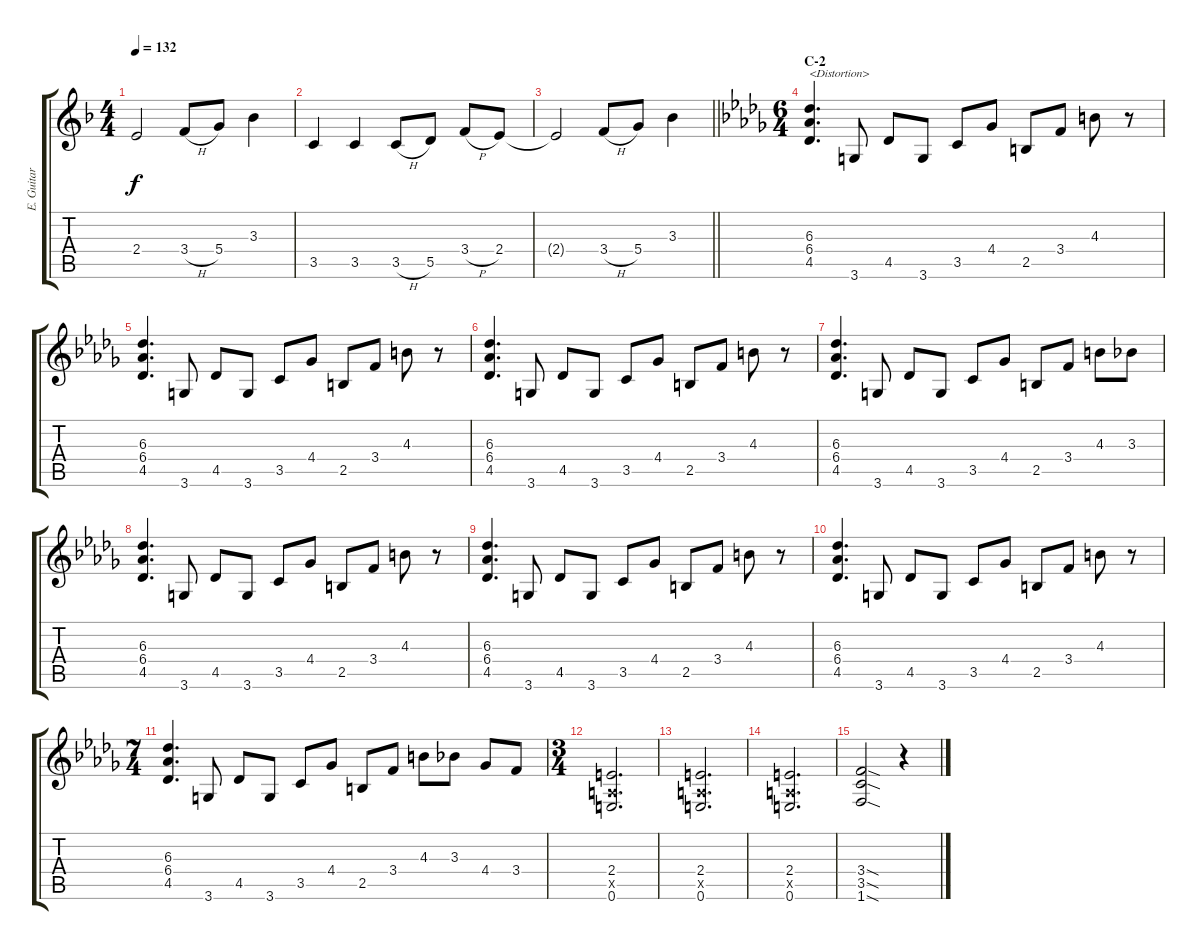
\track ("E. Guitar II" "E. Guitar ") {instrument electricguitarclean}
\staff {score tabs}
\tuning (E4 B3 G3 D3 A2 E2) {hide}
\ts (4 4)
\tempo 132
\clef g2
\ks f
2.4{t}.2{dy f} 3.4{h}.8 5.4.8 3.3.4 |
3.5.4 3.5.4 3.5{h}.8 5.5.8 3.4{h}.8 2.4.8 |
\barLineRight lightlight
2.4{t}.2 3.4{h}.8 5.4.8 3.3.4 |
\ts (6 4)
\section ("" "C-2")
\ks db
(6.3 6.4 4.5).4{d txt "<Distortion>" instrument overdrivenguitar} 3.6.8 4.5.8 3.6.8 3.5.8 4.4.8 2.5.8 3.4.8 4.3.8 r.8 |
(6.3 6.4 4.5).4{d} 3.6.8 4.5.8 3.6.8 3.5.8 4.4.8 2.5.8 3.4.8 4.3.8 r.8 |
(6.3 6.4 4.5).4{d} 3.6.8 4.5.8 3.6.8 3.5.8 4.4.8 2.5.8 3.4.8 4.3.8 r.8 |
(6.3 6.4 4.5).4{d} 3.6.8 4.5.8 3.6.8 3.5.8 4.4.8 2.5.8 3.4.8 4.3.8 3.3.8 |
(6.3 6.4 4.5).4{d} 3.6.8 4.5.8 3.6.8 3.5.8 4.4.8 2.5.8 3.4.8 4.3.8 r.8 |
(6.3 6.4 4.5).4{d} 3.6.8 4.5.8 3.6.8 3.5.8 4.4.8 2.5.8 3.4.8 4.3.8 r.8 |
(6.3 6.4 4.5).4{d} 3.6.8 4.5.8 3.6.8 3.5.8 4.4.8 2.5.8 3.4.8 4.3.8 r.8 |
\ts (7 4)
(6.3 6.4 4.5).4{d} 3.6.8 4.5.8 3.6.8 3.5.8 4.4.8 2.5.8 3.4.8 4.3.8 3.3.8 4.4.8 3.4.8 |
\ts (3 4)
(2.4 0.5{x} 0.6).2{d} |
(2.4 0.5{x} 0.6).2{d} |
(2.4 0.5{x} 0.6).2{d} |
(3.4{sod} 3.5{sod} 1.6{sod}).2 r.4
